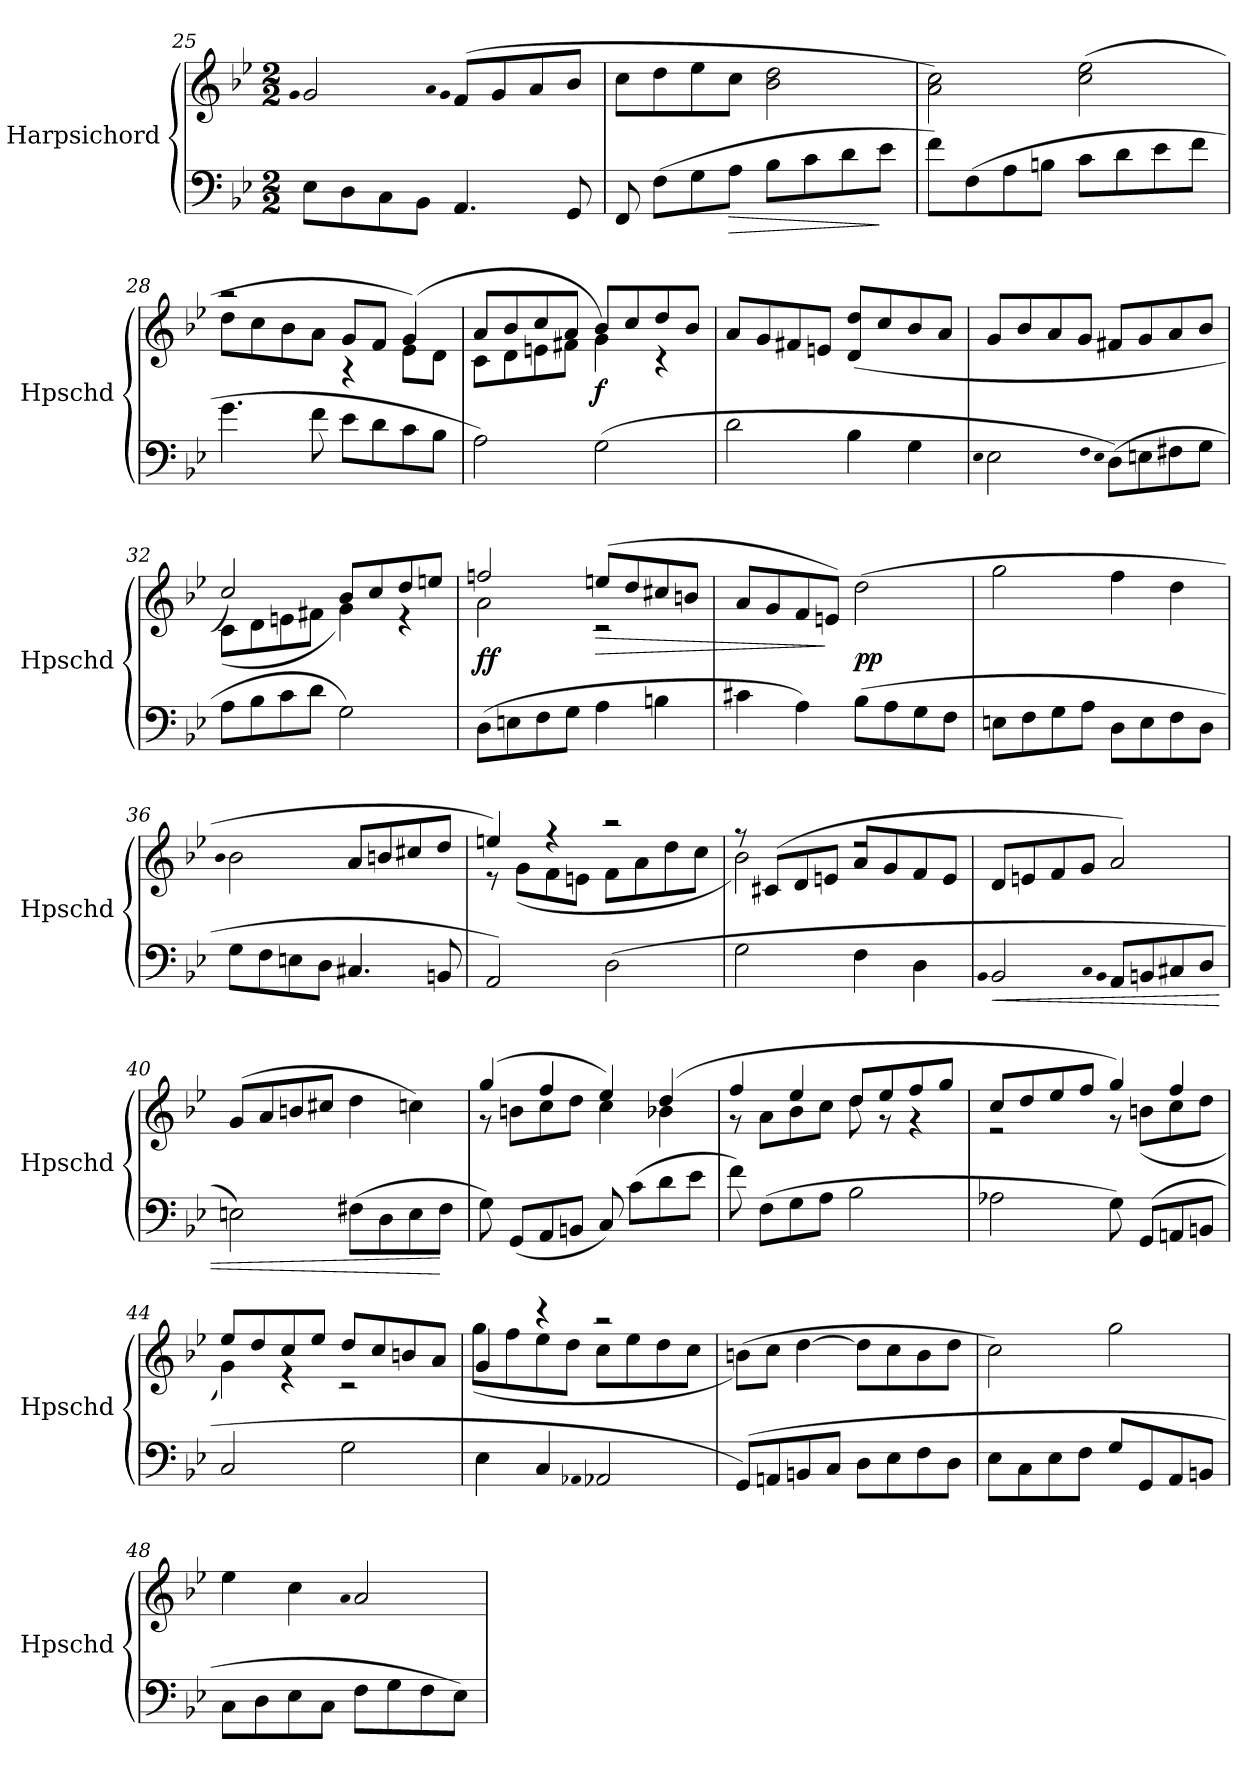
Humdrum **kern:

**kern	**kern	**dynam
*part1	*part1	*part1
*staff2	*staff1	*staff1/2
*I"Harpsichord	*	*
*I'Hpschd	*	*
*clefF4	*clefG2	*
*k[b-e-]	*k[b-e-]	*
*g:	*g:	*
*M2/2	*M2/2	*
=25	=25	=25
.	qg	.
8E-\L	2g/	.
8D\	.	.
8C\	.	.
8BB-\J	.	.
.	qa	.
.	qg	.
4.AA/	(8f/L	.
.	8g/	.
.	8a/	.
8GG/	8b-/J	.
=26	=26	=26
8FF/	8cc\L	.
(8F\L	8dd\	.
8G\	8ee-\	.
!	!	!LO:HP:b=2
8A\J	8cc\J	>
8B-\L	2b-\ 2dd\	.
8c\	.	.
8d\	.	.
8e-\J	.	]
=27	=27	=27
8f\L)	2a\ 2cc\)	mf mf
(8F\	.	.
8A\	.	.
8Bn\J	.	.
8c\L	(2cc\ 2ee-\	.
8d\	.	.
8e-\	.	.
8f\J	.	.
=28	=28	=28
*	*^	*
4.g\	2r	8dd\L	.
.	.	8cc\	.
.	.	8b-\	.
8f\	.	8a\J	.
8e-\L	8g/L	4r	.
8d\	8f/J	.	.
8c\	(4g/)	8e-\L	.
8B-\J	.	8d\J	.
=29	=29	=29	=29
2A\)	8a/L	8c\L	.
.	8b-/	8d\	.
.	8cc/	8en\	.
.	8a/J	8f#X\J	.
(2G\	8b-/L	4g\)	f
.	8cc/	.	.
.	8dd/	4r	.
.	8b-/J	.	.
*	*v	*v	*
=30	=30	=30
2d\	8a/L	.
.	8g/	.
.	8f#X/	.
.	8en/J	.
4B-\	(8d/ 8dd/L	.
.	8cc/	.
4G\	8b-/	.
.	8a/J	.
=31	=31	=31
qE-	.	.
2E-\	8g/L	.
.	8b-/	.
.	8a/	.
.	8g/J	.
qF	.	.
qE-	.	.
(8D\L)	8f#X/L	.
8En\	8g/	.
8F#X\	8a/	.
8G\J	8b-/J	.
=32	=32	=32
*	*^	*
8A\L	2cc/)	(8c\L	.
8B-\	.	8d\	.
8c\	.	8en\	.
8d\J	.	8f#X\J	.
2G\)	8b-/L	4g\)	.
.	8cc/	.	.
.	8dd/	4r	.
.	8een/J	.	.
=33	=33	=33	=33
(8D\L	2ffn/	2a\	f f
8En\	.	.	.
8F\	.	.	.
8G\J	.	.	.
!	!	!	!LO:HP:b
4A\	(8een/L	2r	>
.	8dd/	.	.
4Bn\	8cc#X/	.	.
.	8bn/J	.	.
*	*v	*v	*
=34	=34	=34
4c#X\	8a/L	.
.	8g/	.
4A\)	8f/	.
.	8en/J)	]
(8B-\L	(2dd\	p p
8A\	.	.
8G\	.	.
8F\J	.	.
=35	=35	=35
8En\L	2gg\	.
8F\	.	.
8G\	.	.
8A\J	.	.
8D\L	4ff\	.
8E\	.	.
8F\	4dd\	.
8D\J	.	.
=36	=36	=36
.	qb-	.
8G\L	2b-\	.
8F\	.	.
8En\	.	.
8D\J	.	.
4.C#X/	8a/L	.
.	8bn/	.
.	8cc#X/	.
8BBn/	8dd/J	.
=37	=37	=37
*	*^	*
2AA/)	4een/)	8r	.
.	.	(8g\L	.
.	4r	8f\	.
.	.	8en\J	.
(2D\	2r	8f\L	.
.	.	8a\	.
.	.	8dd\	.
.	.	8cc\J	.
=38	=38	=38	=38
2G\	8r	2b-\)	.
.	(8c#X/L	.	.
.	8d/	.	.
.	8en/J	.	.
4F\	2r	8a/L	.
.	.	8g/	.
4D\	.	8f/	.
.	.	8e/J	.
*	*v	*v	*
=39	=39	=39
qBB-	.	.
!	!	!LO:HP:b=2
2BB-/	8d/L	<
.	8en/	.
.	8f/	.
.	8g/J	.
qC	.	.
qBB-	.	.
8AA/L	2a/)	.
8BBn/	.	.
8C#X/	.	.
8D/J	.	.
=40	=40	=40
2En\)	(8g/L	.
.	8a/	.
.	8bn/	.
.	8cc#X/J	.
(8F#X\L	4dd\	.
8D\	.	.
8E\	4ccn\)	.
8F#\J	.	[
=41	=41	=41
*	*^	*
8G\)	(4gg/	8r	mf mf
(8GG/L	.	8bn\L	.
8AA/	4ff/	8cc\	.
8BBn/J	.	8dd\J	.
8C/)	4ee-/)	4cc\	.
(8c\L	.	.	.
8d\	(4dd/	4b-X\	.
8e-\J	.	.	.
=42	=42	=42	=42
8f\)	4ff/	8r	.
(8F\L	.	8a\L	.
8G\	4ee-/	8b-\	.
8A\J	.	8cc\J	.
2B-\	8dd/L	8dd\	.
.	8ee-/	8r	.
.	8ff/	4r	.
.	8gg/J	.	.
=43	=43	=43	=43
2A-X\	8cc/L	2r	.
.	8dd/	.	.
.	8ee-/	.	.
.	8ff/J	.	.
8G\)	4gg/)	8r	.
(8GG/L	.	(8bn\L	.
8AAn/	4ff/	8cc\	.
8BBn/J	.	8dd\J	.
=44	=44	=44	=44
2C/	8ee-/L	4g\)	.
.	8dd/	.	.
.	8cc/	4r	.
.	8ee-/J	.	.
2G\	8dd/L	2r	.
.	8cc/	.	.
.	8bn/	.	.
.	8a/J	.	.
=45	=45	=45	=45
4E-\	4g/	(8gg\L	.
.	.	8ff\	.
4C/	4r	8ee-\	.
.	.	8dd\J	.
qAA-X	.	.	.
2AA-X/	2r	8cc\L	.
.	.	8ee-\	.
.	.	8dd\	.
.	.	8cc\J	.
*	*v	*v	*
=46	=46	=46
(8GG/L)	(8bn\L)	.
8AAn/	8cc\J	.
8BBn/	[4dd\	.
8C/J	.	.
8D\L	8dd\L]	.
8E-\	8cc\	.
8F\	8b\	.
8D\J	8dd\J	.
=47	=47	=47
8E-\L	2cc\)	.
8C\	.	.
8E-\	.	.
8F\J	.	.
8G/L	2gg\	.
8GG/	.	.
8AA/	.	.
8BBn/J	.	.
=48	=48	=48
8C\L	4ee-\	.
8D\	.	.
8E-\	4cc\	.
8C\J	.	.
.	qa	.
8F\L	2a/	.
8G\	.	.
8F\	.	.
8E-\J)	.	.
=	=	=
*-	*-	*-
